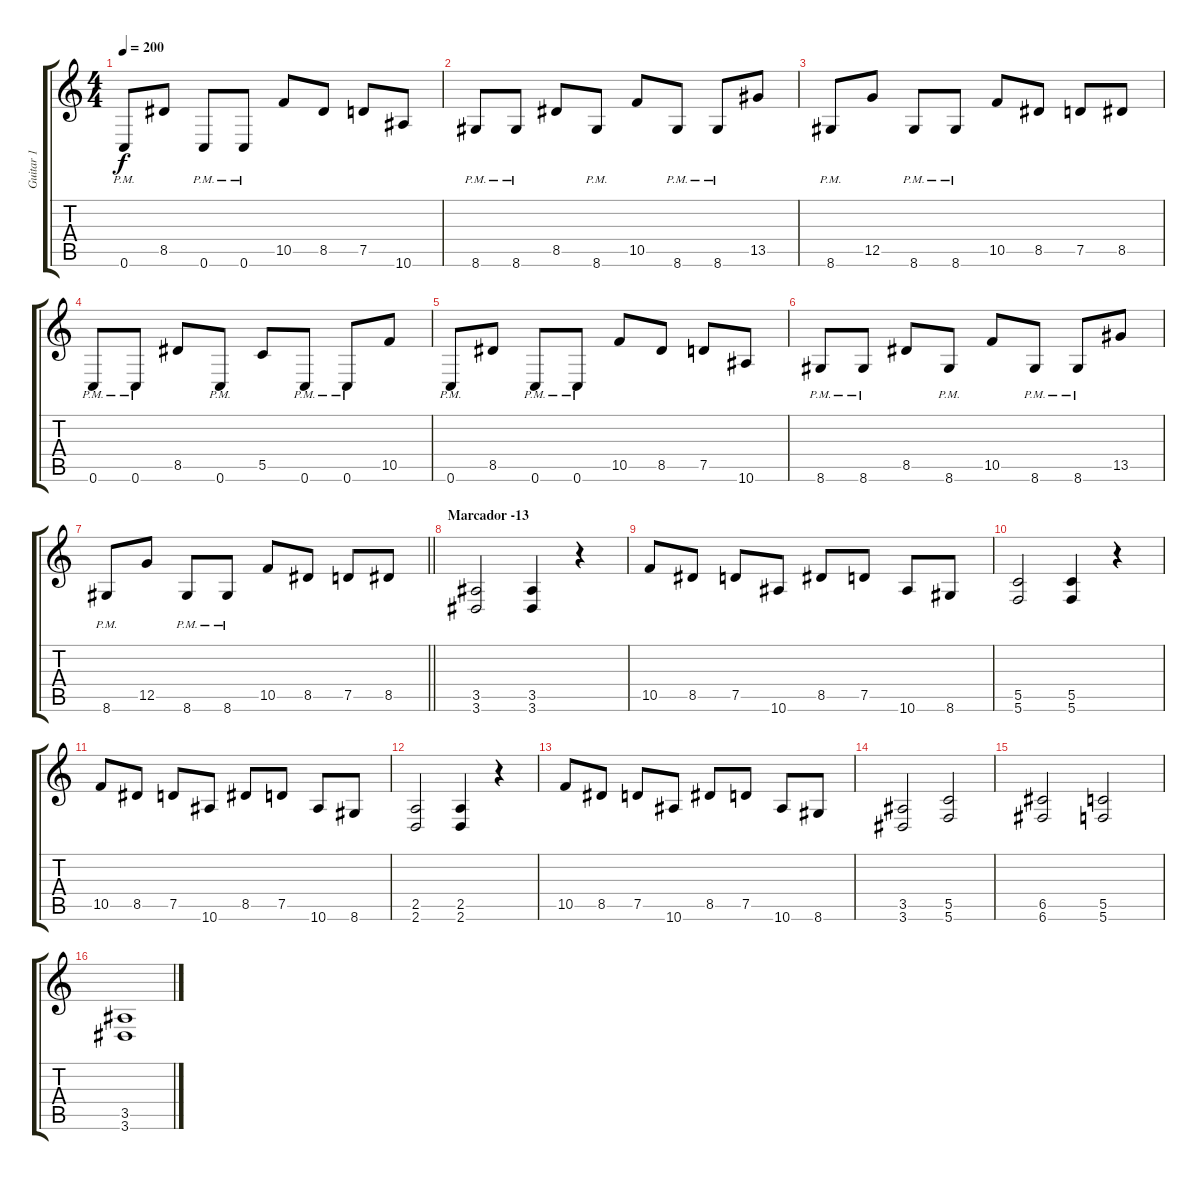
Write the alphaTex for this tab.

\track ("Guitar 1" "Guitar 1") {instrument distortionguitar}
\staff {score tabs}
\tuning (D4 A3 F3 C3 G2 C2) {hide}
\ts (4 4)
\tempo 200
\clef g2
\ks c
0.6{pm}.8{dy f} 8.5.8 0.6{pm}.8 0.6{pm}.8 10.5.8 8.5.8 7.5.8 10.6.8 |
8.6{pm}.8 8.6{pm}.8 8.5.8 8.6{pm}.8 10.5.8 8.6{pm}.8 8.6{pm}.8 13.5.8 |
8.6{pm}.8 12.5.8 8.6{pm}.8 8.6{pm}.8 10.5.8 8.5.8 7.5.8 8.5.8 |
0.6{pm}.8 0.6{pm}.8 8.5.8 0.6{pm}.8 5.5.8 0.6{pm}.8 0.6{pm}.8 10.5.8 |
0.6{pm}.8 8.5.8 0.6{pm}.8 0.6{pm}.8 10.5.8 8.5.8 7.5.8 10.6.8 |
8.6{pm}.8 8.6{pm}.8 8.5.8 8.6{pm}.8 10.5.8 8.6{pm}.8 8.6{pm}.8 13.5.8 |
\barLineRight lightlight
8.6{pm}.8 12.5.8 8.6{pm}.8 8.6{pm}.8 10.5.8 8.5.8 7.5.8 8.5.8 |
\section ("" "Marcador -13")
(3.5 3.6).2 (3.5 3.6).4 r.4 |
10.5.8 8.5.8 7.5.8 10.6.8 8.5.8 7.5.8 10.6.8 8.6.8 |
(5.5 5.6).2 (5.5 5.6).4 r.4 |
10.5.8 8.5.8 7.5.8 10.6.8 8.5.8 7.5.8 10.6.8 8.6.8 |
(2.5 2.6).2 (2.5 2.6).4 r.4 |
10.5.8 8.5.8 7.5.8 10.6.8 8.5.8 7.5.8 10.6.8 8.6.8 |
(3.5 3.6).2 (5.5 5.6).2 |
(6.5 6.6).2 (5.5 5.6).2 |
(3.5 3.6).1
